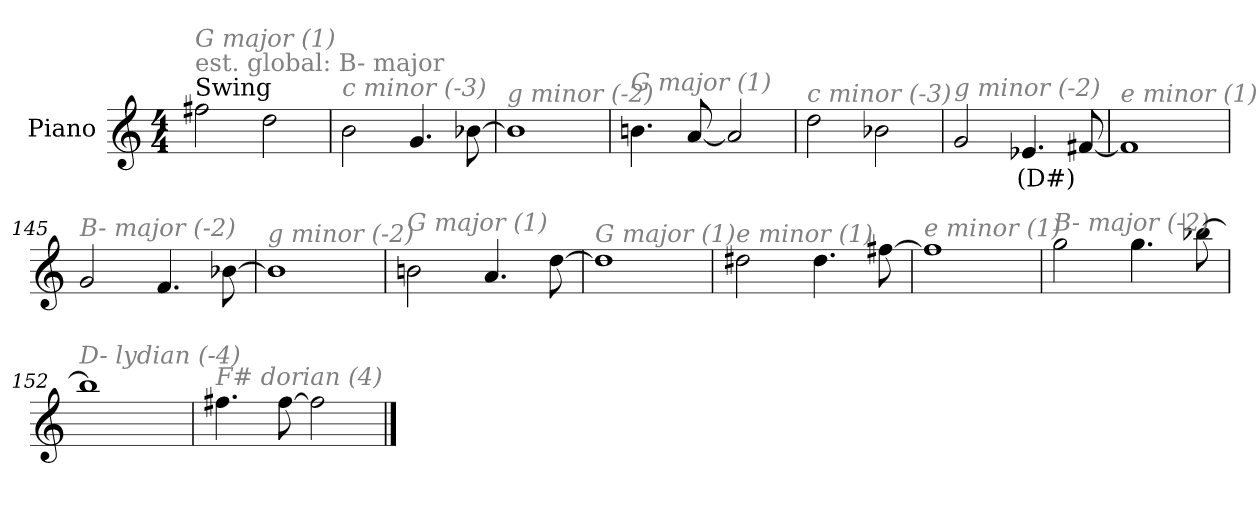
**kern	**text
*part1	*part1
*staff1	*staff1
*I"Piano	*
*I'Pno.	*
*clefG2	*
*k[]	*
*M4/4	*
*MM286	*
=1	=1
!LO:TX:a:t=Swing	!
!LO:TX:a:color=#808080:t=est. global&colon; B- major	!
!LO:TX:i:color=#808080:t=G major (1)	!
2ff#X\	.
2dd\	.
=139	=139
!LO:TX:i:color=#808080:t=c minor (-3)	!
2b\	.
4.g/	.
[8b-X\	.
=140	=140
!LO:TX:i:color=#808080:t=g minor (-2)	!
1b-]	.
=141	=141
!LO:TX:i:color=#808080:t=G major (1)	!
4.bn\	.
[8a/	.
2a/]	.
!!LO:LB:g=z
=142	=142
!LO:TX:i:color=#808080:t=c minor (-3)	!
2dd\	.
2b-X\	.
=143	=143
!LO:TX:i:color=#808080:t=g minor (-2)	!
2g/	.
4.e-Xi/	(D#)
[8f#X/	.
=144	=144
!LO:TX:i:color=#808080:t=e minor (1)	!
1f#]	.
=145	=145
!LO:TX:i:color=#808080:t=B- major (-2)	!
2g/	.
4.f/	.
[8b-X\	.
!!LO:LB:g=z
=146	=146
!LO:TX:i:color=#808080:t=g minor (-2)	!
1b-]	.
=147	=147
!LO:TX:i:color=#808080:t=G major (1)	!
2bn\	.
4.a/	.
[8dd\	.
=148	=148
!LO:TX:i:color=#808080:t=G major (1)	!
1dd]	.
=149	=149
!LO:TX:i:color=#808080:t=e minor (1)	!
2dd#X\	.
4.dd#\	.
[8ff#X\	.
!!LO:LB:g=z
=150	=150
!LO:TX:i:color=#808080:t=e minor (1)	!
1ff#]	.
=151	=151
!LO:TX:i:color=#808080:t=B- major (-2)	!
2gg\	.
4.gg\	.
[8bb-X\	.
=152	=152
!LO:TX:i:color=#808080:t=D- lydian (-4)	!
1bb-]	.
=153	=153
!LO:TX:i:color=#808080:t=F# dorian (4)	!
4.ff#X\	.
[8ff#\	.
2ff#\]	.
==	==
*-	*-
